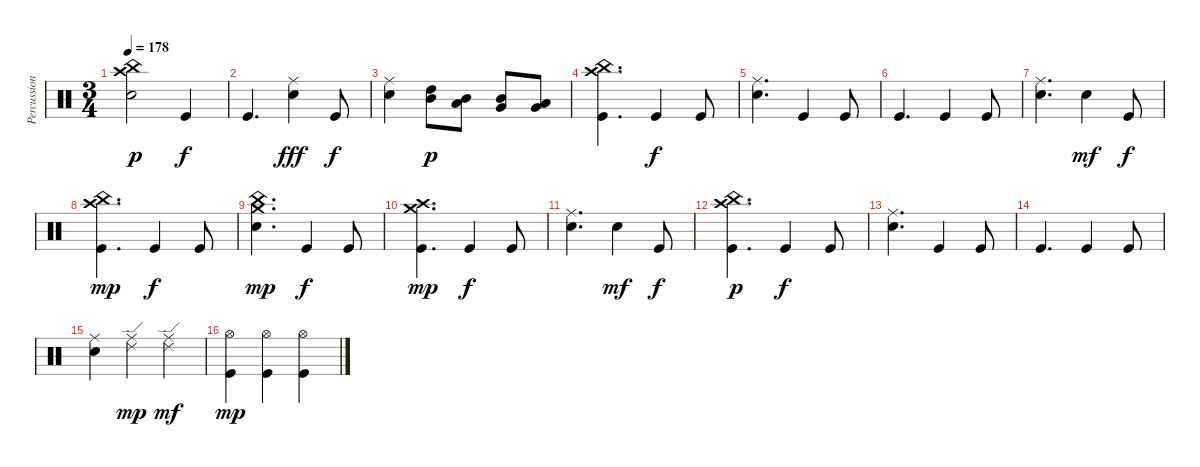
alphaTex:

\track ("Percussions" "Percussion") {instrument percussion}
\staff {score}
\articulation defaults
\ts (3 4)
\tempo 178
\clef neutral
\ks c
("Electric Snare (hit)" "Crash high (hit)" "China (hit)").2{dy p} "Kick (hit)".4{dy f} |
"Kick (hit)".4{d} ("Electric Snare (hit)" "Ride (middle)").4{dy fff} "Kick (hit)".8{dy f} |
("Electric Snare (hit)" "Ride (middle)").4 ("Mid Tom (hit)" "High Tom (hit)").8{dy p} ("Low Tom (hit)" "Mid Tom (hit)").8 ("Very Low Tom (hit)" "Mid Tom (hit)").8 ("Very Low Tom (hit)" "Low Tom (hit)").8 |
("Kick (hit)" "Crash high (hit)" "China (hit)").4{d} "Kick (hit)".4{dy f} "Kick (hit)".8 |
("Electric Snare (hit)" "Ride (middle)").4{d} "Kick (hit)".4 "Kick (hit)".8 |
"Kick (hit)".4{d} "Kick (hit)".4 "Kick (hit)".8 |
("Electric Snare (hit)" "Ride (middle)").4{d} "Electric Snare (hit)".4{dy mf} "Kick (hit)".8{dy f} |
("Kick (hit)" "China (hit)" "Crash high (hit)").4{d dy mp} "Kick (hit)".4{dy f} "Kick (hit)".8 |
("Electric Snare (hit)" "China (hit)" "Crash medium (hit)").4{d dy mp} "Kick (hit)".4{dy f} "Kick (hit)".8 |
("Kick (hit)" "Crash medium (hit)" "Crash high (hit)").4{d dy mp} "Kick (hit)".4{dy f} "Kick (hit)".8 |
("Electric Snare (hit)" "Ride (middle)").4{d} "Electric Snare (hit)".4{dy mf} "Kick (hit)".8{dy f} |
("Kick (hit)" "Crash high (hit)" "China (hit)").4{d dy p} "Kick (hit)".4{dy f} "Kick (hit)".8 |
("Electric Snare (hit)" "Ride (middle)").4{d} "Kick (hit)".4 "Kick (hit)".8 |
"Kick (hit)".4{d} "Kick (hit)".4 "Kick (hit)".8 |
("Electric Snare (hit)" "Ride (middle)").4 ("Ride (middle)" "Ride (edge) 2").4{dy mp} ("Ride (middle)" "Ride (edge) 2").4{dy mf} |
("Kick (hit)" "Hi-Hat (open)").4{dy mp} ("Kick (hit)" "Hi-Hat (open)").4 ("Kick (hit)" "Hi-Hat (open)").4
